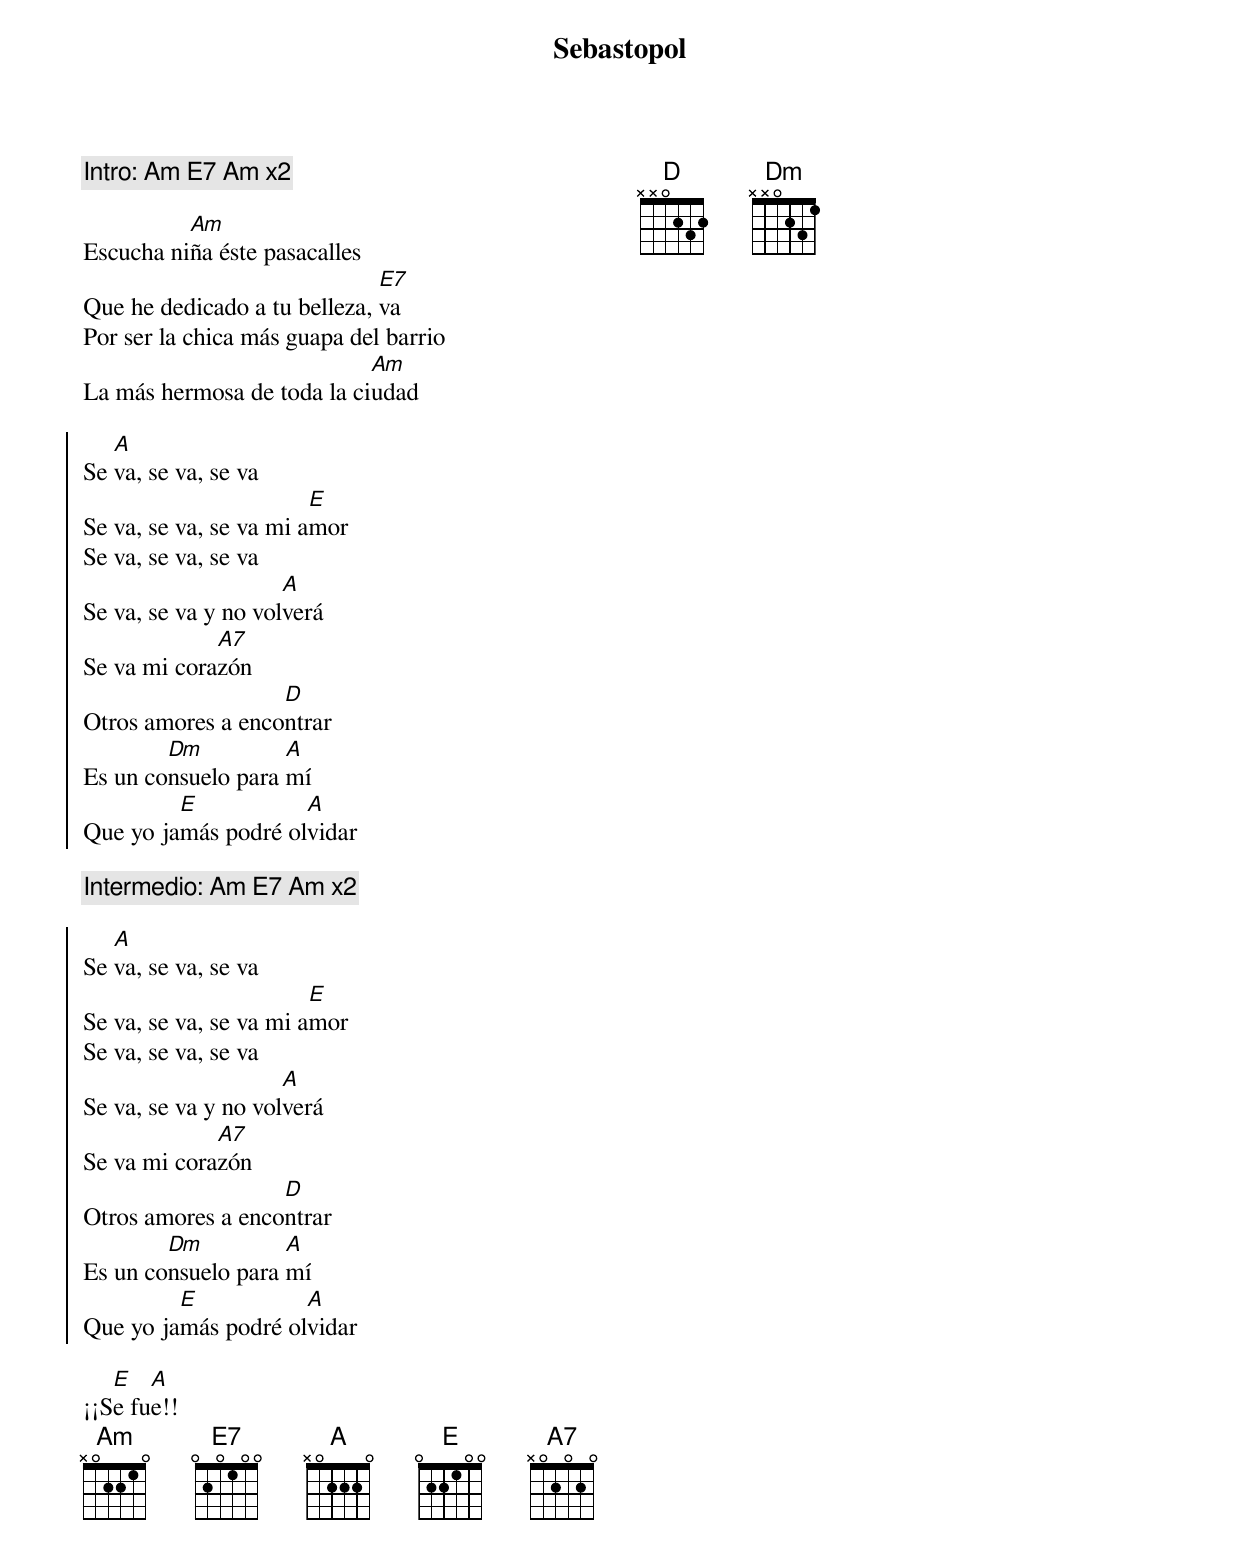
{title: Sebastopol}
{columns: 2}
{Define: E7 frets 0 2 0 1 0 0}
{comment: Intro: [Am] [E7] [Am] x2}

{start_of_verse}
Escucha ni[Am]ña éste pasacalles
Que he dedicado a tu belleza, [E7]va
Por ser la chica más guapa del barrio
La más hermosa de toda la ci[Am]udad
{end_of_verse}

{start_of_chorus}
Se [A]va, se va, se va
Se va, se va, se va mi a[E]mor
Se va, se va, se va
Se va, se va y no vol[A]verá
Se va mi cora[A7]zón
Otros amores a enco[D]ntrar
Es un co[Dm]nsuelo para [A]mí
Que yo ja[E]más podré ol[A]vidar
{end_of_chorus}

{comment: Intermedio: [Am] [E7] [Am] x2}

{start_of_chorus}
Se [A]va, se va, se va
Se va, se va, se va mi a[E]mor
Se va, se va, se va
Se va, se va y no vol[A]verá
Se va mi cora[A7]zón
Otros amores a enco[D]ntrar
Es un co[Dm]nsuelo para [A]mí
Que yo ja[E]más podré ol[A]vidar
{end_of_chorus}

¡¡S[E]e fu[A]e!!
